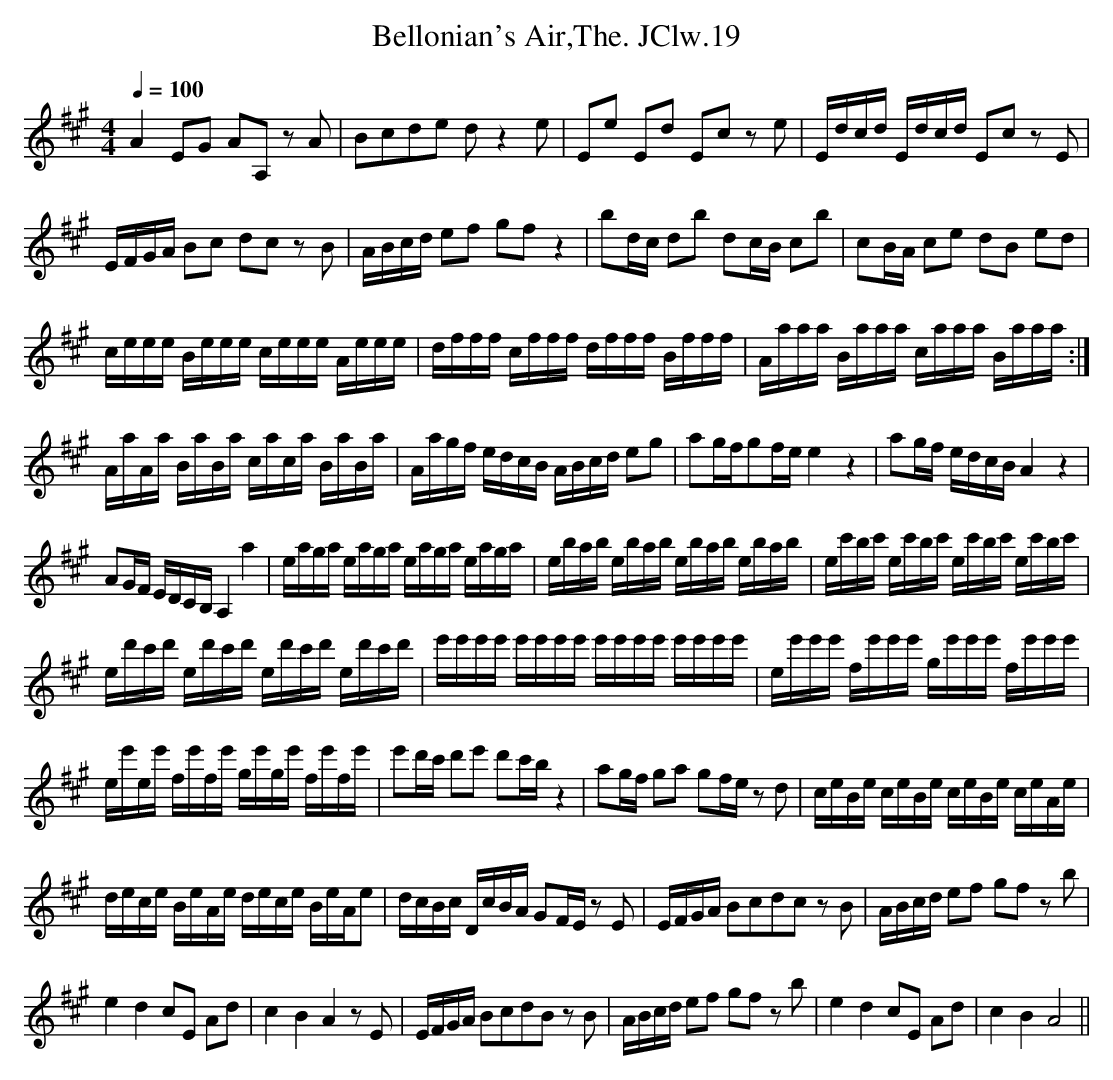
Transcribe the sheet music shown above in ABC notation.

X:1
T:Bellonian's Air,The. JClw.19
M:4/4
L:1/8
Q:1/4=100
K:A major
A2EG AA, zA|Bcde dz2e|Ee Ed Ec ze|\
E/d/c/d/ E/d/c/d/ Ec zE|!
E/F/G/A/ Bc dc zB|A/B/c/d/ ef gf z2|\
bd/c/ db dc/B/ cb|cB/A/ ce dB ed|!
c/e/e/e/ B/e/e/e/ c/e/e/e/ A/e/e/e/|\
d/f/f/f/ c/f/f/f/ d/f/f/f/ B/f/f/f/|\
A/a/a/a/ B/a/a/a/ c/a/a/a/ B/a/a/a/:|!
A/a/A/a/ B/a/B/a/ c/a/c/a/ B/a/B/a/|\
A/a/g/f/ e/d/c/B/ A/B/c/d/ eg|ag/f/gf/e/ e2z2|\
ag/f/ e/d/c/B/ A2z2|!
AG/F/ E/D/C/B,/ A,2a2|e/a/g/a/ e/a/g/a/ e/a/g/a/ e/a/g/a/|\
e/b/a/b/ e/b/a/b/ e/b/a/b/ e/b/a/b/|\
e/c'/b/c'/ e/c'/b/c'/ e/c'/b/c'/ e/c'/b/c'/|!
e/d'/c'/d'/ e/d'/c'/d'/ e/d'/c'/d'/ e/d'/c'/d'/|\
e'/e'/e'/e'/ e'/e'/e'/e'/ e'/e'/e'/e'/ e'/e'/e'/e'/|\
e/e'/e'/e'/ f/e'/e'/e'/ g/e'/e'/e'/ f/e'/e'/e'/|!
e/e'/e/e'/  f/e'/f/e'/ g/e'/g/e'/ f/e'/f/e'/|\
e'd'/c'/ d'e' d'c'/b/ z2|ag/f/ ga gf/e/ zd|\
c/e/B/e/ c/e/B/e/ c/e/B/e/ c/e/A/e/|!
d/e/c/e/ B/e/A/e/ d/e/c/e/ B/e/A/e|\
d/c/B/c/ D/c/B/A/ GF/E/ zE|E/F/G/A/ Bcdc zB|\
A/B/c/d/ ef gf zb|!
e2d2cE Ad|c2B2A2 zE|E/F/G/A/ BcdB zB|\
A/B/c/d/ ef gf zb|e2d2 cE Ad|c2B2A4||
